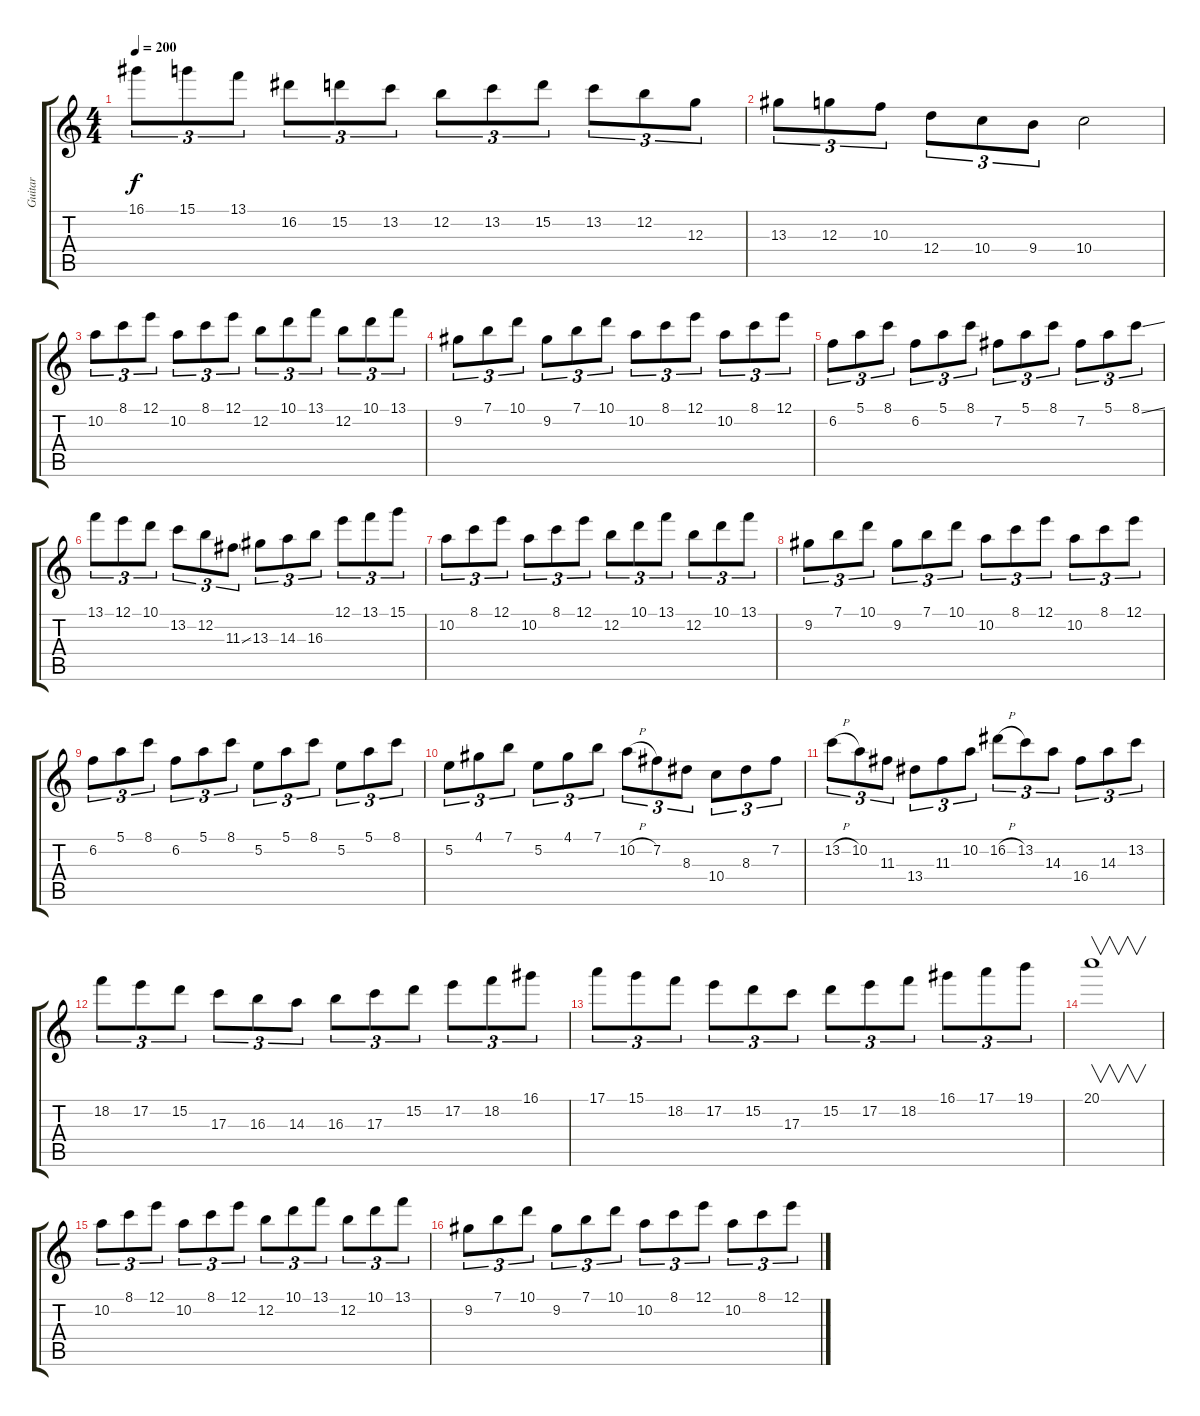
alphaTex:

\track ("Guitar" "Guitar") {instrument distortionguitar}
\staff {score tabs}
\tuning (E4 B3 G3 D3 A2 E2) {hide}
\ts (4 4)
\tempo 200
\clef g2
\ks c
16.1.8{tu (3 2) dy f} 15.1.8{tu (3 2)} 13.1.8{tu (3 2)} 16.2.8{tu (3 2)} 15.2.8{tu (3 2)} 13.2.8{tu (3 2)} 12.2.8{tu (3 2)} 13.2.8{tu (3 2)} 15.2.8{tu (3 2)} 13.2.8{tu (3 2)} 12.2.8{tu (3 2)} 12.3.8{tu (3 2)} |
13.3.8{tu (3 2)} 12.3.8{tu (3 2)} 10.3.8{tu (3 2)} 12.4.8{tu (3 2)} 10.4.8{tu (3 2)} 9.4.8{tu (3 2)} 10.4.2 |
10.2.8{tu (3 2)} 8.1.8{tu (3 2)} 12.1.8{tu (3 2)} 10.2.8{tu (3 2)} 8.1.8{tu (3 2)} 12.1.8{tu (3 2)} 12.2.8{tu (3 2)} 10.1.8{tu (3 2)} 13.1.8{tu (3 2)} 12.2.8{tu (3 2)} 10.1.8{tu (3 2)} 13.1.8{tu (3 2)} |
9.2.8{tu (3 2)} 7.1.8{tu (3 2)} 10.1.8{tu (3 2)} 9.2.8{tu (3 2)} 7.1.8{tu (3 2)} 10.1.8{tu (3 2)} 10.2.8{tu (3 2)} 8.1.8{tu (3 2)} 12.1.8{tu (3 2)} 10.2.8{tu (3 2)} 8.1.8{tu (3 2)} 12.1.8{tu (3 2)} |
6.2.8{tu (3 2)} 5.1.8{tu (3 2)} 8.1.8{tu (3 2)} 6.2.8{tu (3 2)} 5.1.8{tu (3 2)} 8.1.8{tu (3 2)} 7.2.8{tu (3 2)} 5.1.8{tu (3 2)} 8.1.8{tu (3 2)} 7.2.8{tu (3 2)} 5.1.8{tu (3 2)} 8.1{ss}.8{tu (3 2)} |
13.1.8{tu (3 2)} 12.1.8{tu (3 2)} 10.1.8{tu (3 2)} 13.2.8{tu (3 2)} 12.2.8{tu (3 2)} 11.3{ss}.8{tu (3 2)} 13.3.8{tu (3 2)} 14.3.8{tu (3 2)} 16.3.8{tu (3 2)} 12.1.8{tu (3 2)} 13.1.8{tu (3 2)} 15.1.8{tu (3 2)} |
10.2.8{tu (3 2)} 8.1.8{tu (3 2)} 12.1.8{tu (3 2)} 10.2.8{tu (3 2)} 8.1.8{tu (3 2)} 12.1.8{tu (3 2)} 12.2.8{tu (3 2)} 10.1.8{tu (3 2)} 13.1.8{tu (3 2)} 12.2.8{tu (3 2)} 10.1.8{tu (3 2)} 13.1.8{tu (3 2)} |
9.2.8{tu (3 2)} 7.1.8{tu (3 2)} 10.1.8{tu (3 2)} 9.2.8{tu (3 2)} 7.1.8{tu (3 2)} 10.1.8{tu (3 2)} 10.2.8{tu (3 2)} 8.1.8{tu (3 2)} 12.1.8{tu (3 2)} 10.2.8{tu (3 2)} 8.1.8{tu (3 2)} 12.1.8{tu (3 2)} |
6.2.8{tu (3 2)} 5.1.8{tu (3 2)} 8.1.8{tu (3 2)} 6.2.8{tu (3 2)} 5.1.8{tu (3 2)} 8.1.8{tu (3 2)} 5.2.8{tu (3 2)} 5.1.8{tu (3 2)} 8.1.8{tu (3 2)} 5.2.8{tu (3 2)} 5.1.8{tu (3 2)} 8.1.8{tu (3 2)} |
5.2.8{tu (3 2)} 4.1.8{tu (3 2)} 7.1.8{tu (3 2)} 5.2.8{tu (3 2)} 4.1.8{tu (3 2)} 7.1.8{tu (3 2)} 10.2{h}.8{tu (3 2)} 7.2.8{tu (3 2)} 8.3.8{tu (3 2)} 10.4.8{tu (3 2)} 8.3.8{tu (3 2)} 7.2.8{tu (3 2)} |
13.2{h}.8{tu (3 2)} 10.2.8{tu (3 2)} 11.3.8{tu (3 2)} 13.4.8{tu (3 2)} 11.3.8{tu (3 2)} 10.2.8{tu (3 2)} 16.2{h}.8{tu (3 2)} 13.2.8{tu (3 2)} 14.3.8{tu (3 2)} 16.4.8{tu (3 2)} 14.3.8{tu (3 2)} 13.2.8{tu (3 2)} |
18.2.8{tu (3 2)} 17.2.8{tu (3 2)} 15.2.8{tu (3 2)} 17.3.8{tu (3 2)} 16.3.8{tu (3 2)} 14.3.8{tu (3 2)} 16.3.8{tu (3 2)} 17.3.8{tu (3 2)} 15.2.8{tu (3 2)} 17.2.8{tu (3 2)} 18.2.8{tu (3 2)} 16.1.8{tu (3 2)} |
17.1.8{tu (3 2)} 15.1.8{tu (3 2)} 18.2.8{tu (3 2)} 17.2.8{tu (3 2)} 15.2.8{tu (3 2)} 17.3.8{tu (3 2)} 15.2.8{tu (3 2)} 17.2.8{tu (3 2)} 18.2.8{tu (3 2)} 16.1.8{tu (3 2)} 17.1.8{tu (3 2)} 19.1.8{tu (3 2)} |
20.1.1{v} |
10.2.8{tu (3 2)} 8.1.8{tu (3 2)} 12.1.8{tu (3 2)} 10.2.8{tu (3 2)} 8.1.8{tu (3 2)} 12.1.8{tu (3 2)} 12.2.8{tu (3 2)} 10.1.8{tu (3 2)} 13.1.8{tu (3 2)} 12.2.8{tu (3 2)} 10.1.8{tu (3 2)} 13.1.8{tu (3 2)} |
9.2.8{tu (3 2)} 7.1.8{tu (3 2)} 10.1.8{tu (3 2)} 9.2.8{tu (3 2)} 7.1.8{tu (3 2)} 10.1.8{tu (3 2)} 10.2.8{tu (3 2)} 8.1.8{tu (3 2)} 12.1.8{tu (3 2)} 10.2.8{tu (3 2)} 8.1.8{tu (3 2)} 12.1.8{tu (3 2)}
